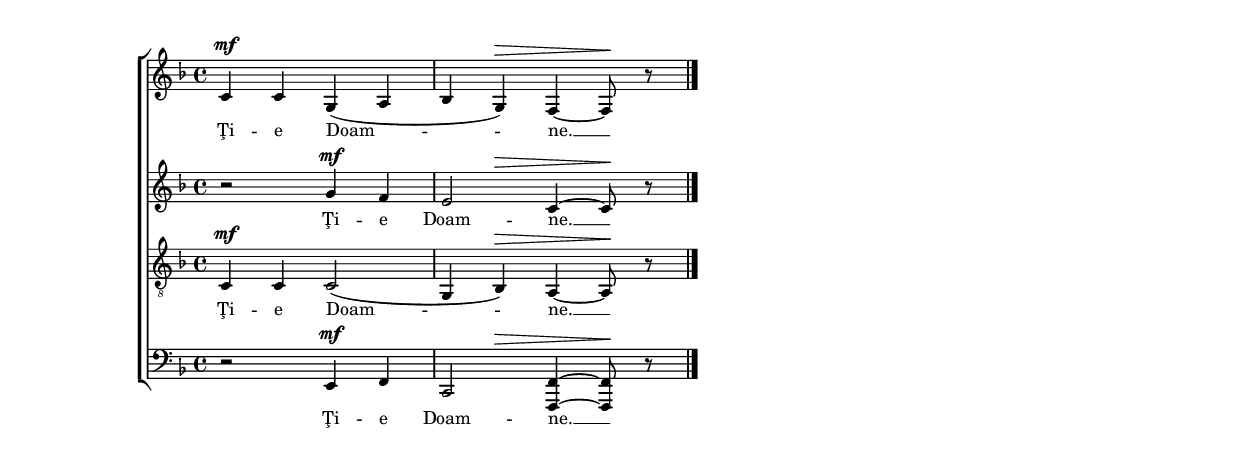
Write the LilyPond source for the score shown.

\version "2.12.0"
\include "defines.ly"
#(define myNoteSpacing 5.0)
#(define raggedRight #t)
midiTempo = 
  \midi {
    \context {
      \Score
      tempoWholesPerMinute = #(ly:make-moment 124 4)
      }
    }


\include "preamble.ly"

global = {
  \globalPreamble
  \key f \major
  \time 4/4
}

sopMusic = \relative {
  c'^\mf c g( a
  bes g)^\> f4~ f8\! r \bar "|."
}

sopWords = \lyricmode {
  Ţi -- e Doam -- ne. __
}

altoMusic = \relative {
  r2 g'4^\mf f
  <<
    { \voiceOne e2 c4~ c8 }
    \new Voice = "split" { \voiceTwo s4 s^\> s s8\! }
  >>
  \oneVoice r
}

altoWords = \sopWords

tenorMusic = \relative {
  c4^\mf c c2(
  g4 bes)^\> a4~ a8\! r
}

tenorWords = \sopWords

bassMusic = \relative {
  r2 e,4^\mf f
  <<
    { \voiceOne c2 <f f,>4~ <f f,>8  }
    \new Voice = "split" { \voiceTwo s4 s^\> s s8\! }
  >>
  \oneVoice r
}

bassWords = \sopWords

\include "four-staves.ly"
